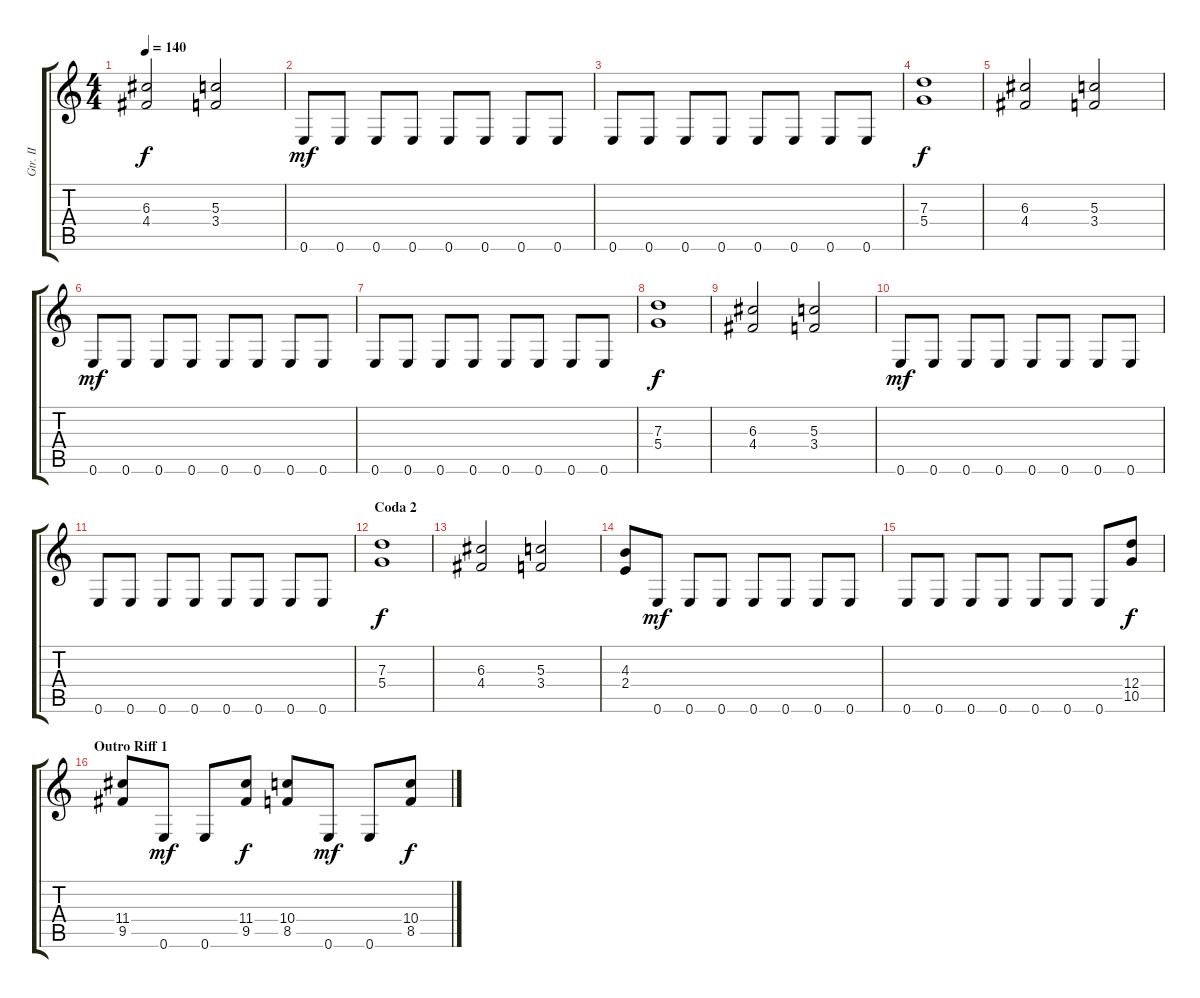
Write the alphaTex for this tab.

\track ("Gtr. II" "Gtr. II") {instrument overdrivenguitar}
\staff {score tabs}
\tuning (E4 B3 G3 D3 A2 E2) {hide}
\ts (4 4)
\tempo 140
\clef g2
\ks c
(6.3 4.4).2{dy f} (5.3 3.4).2 |
0.6.8{dy mf} 0.6.8 0.6.8 0.6.8 0.6.8 0.6.8 0.6.8 0.6.8 |
0.6.8 0.6.8 0.6.8 0.6.8 0.6.8 0.6.8 0.6.8 0.6.8 |
(7.3 5.4).1{dy f} |
(6.3 4.4).2 (5.3 3.4).2 |
0.6.8{dy mf} 0.6.8 0.6.8 0.6.8 0.6.8 0.6.8 0.6.8 0.6.8 |
0.6.8 0.6.8 0.6.8 0.6.8 0.6.8 0.6.8 0.6.8 0.6.8 |
(7.3 5.4).1{dy f} |
(6.3 4.4).2 (5.3 3.4).2 |
0.6.8{dy mf} 0.6.8 0.6.8 0.6.8 0.6.8 0.6.8 0.6.8 0.6.8 |
0.6.8 0.6.8 0.6.8 0.6.8 0.6.8 0.6.8 0.6.8 0.6.8 |
\section ("" "Coda 2")
(7.3 5.4).1{dy f} |
(6.3 4.4).2 (5.3 3.4).2 |
(4.3 2.4).8 0.6.8{dy mf} 0.6.8 0.6.8 0.6.8 0.6.8 0.6.8 0.6.8 |
0.6.8 0.6.8 0.6.8 0.6.8 0.6.8 0.6.8 0.6.8 (12.4 10.5).8{dy f} |
\section ("" "Outro Riff 1")
(11.4 9.5).8 0.6.8{dy mf} 0.6.8 (11.4 9.5).8{dy f} (10.4 8.5).8 0.6.8{dy mf} 0.6.8 (10.4 8.5).8{dy f}
